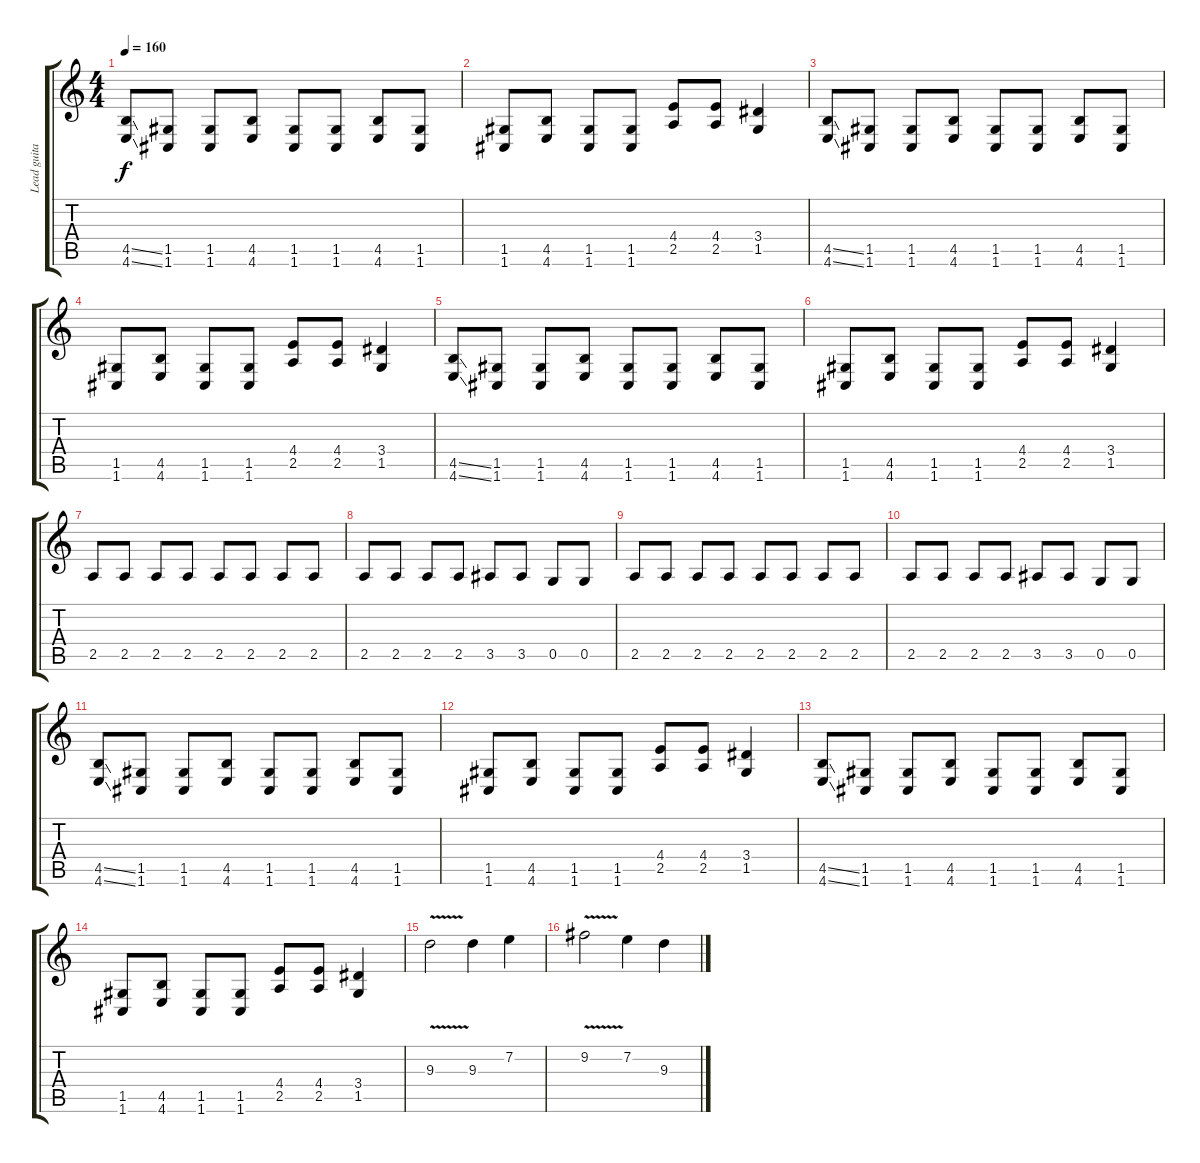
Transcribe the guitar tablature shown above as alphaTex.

\track ("Lead guitar" "Lead guita") {instrument distortionguitar}
\staff {score tabs}
\tuning (D4 A3 F3 C3 G2 C2) {hide}
\ts (4 4)
\tempo 160
\clef g2
\ks c
(4.5{ss} 4.6{ss}).8{dy f volume 13} (1.5 1.6).8 (1.5 1.6).8 (4.5 4.6).8 (1.5 1.6).8 (1.5 1.6).8 (4.5 4.6).8 (1.5 1.6).8 |
(1.5 1.6).8 (4.5 4.6).8 (1.5 1.6).8 (1.5 1.6).8 (4.4 2.5).8 (4.4 2.5).8 (3.4 1.5).4 |
(4.5{ss} 4.6{ss}).8{volume 13} (1.5 1.6).8 (1.5 1.6).8 (4.5 4.6).8 (1.5 1.6).8 (1.5 1.6).8 (4.5 4.6).8 (1.5 1.6).8 |
(1.5 1.6).8 (4.5 4.6).8 (1.5 1.6).8 (1.5 1.6).8 (4.4 2.5).8 (4.4 2.5).8 (3.4 1.5).4 |
(4.5{ss} 4.6{ss}).8{volume 13} (1.5 1.6).8 (1.5 1.6).8 (4.5 4.6).8 (1.5 1.6).8 (1.5 1.6).8 (4.5 4.6).8 (1.5 1.6).8 |
(1.5 1.6).8 (4.5 4.6).8 (1.5 1.6).8 (1.5 1.6).8 (4.4 2.5).8 (4.4 2.5).8 (3.4 1.5).4 |
2.5.8 2.5.8 2.5.8 2.5.8 2.5.8 2.5.8 2.5.8 2.5.8 |
2.5.8 2.5.8 2.5.8 2.5.8 3.5.8 3.5.8 0.5.8 0.5.8 |
2.5.8 2.5.8 2.5.8 2.5.8 2.5.8 2.5.8 2.5.8 2.5.8 |
2.5.8 2.5.8 2.5.8 2.5.8 3.5.8 3.5.8 0.5.8 0.5.8 |
(4.5{ss} 4.6{ss}).8{volume 13} (1.5 1.6).8 (1.5 1.6).8 (4.5 4.6).8 (1.5 1.6).8 (1.5 1.6).8 (4.5 4.6).8 (1.5 1.6).8 |
(1.5 1.6).8 (4.5 4.6).8 (1.5 1.6).8 (1.5 1.6).8 (4.4 2.5).8 (4.4 2.5).8 (3.4 1.5).4 |
(4.5{ss} 4.6{ss}).8{volume 13} (1.5 1.6).8 (1.5 1.6).8 (4.5 4.6).8 (1.5 1.6).8 (1.5 1.6).8 (4.5 4.6).8 (1.5 1.6).8 |
(1.5 1.6).8 (4.5 4.6).8 (1.5 1.6).8 (1.5 1.6).8 (4.4 2.5).8 (4.4 2.5).8 (3.4 1.5).4 |
9.3{v}.2 9.3.4 7.2.4 |
9.2{v}.2 7.2.4 9.3.4
